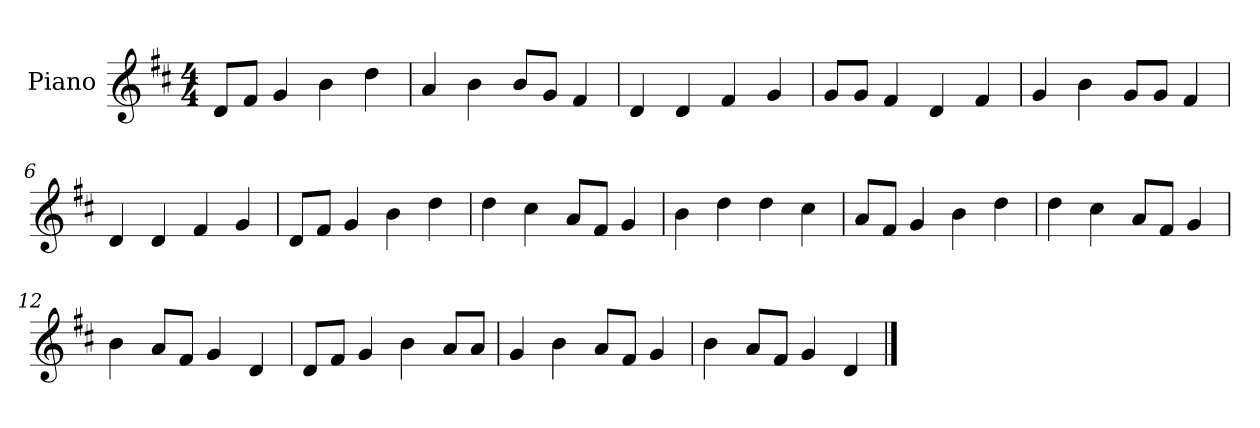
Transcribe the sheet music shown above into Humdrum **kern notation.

**kern
*part1
*staff1
*I"Piano
*I'P-no
*clefG2
*k[f#c#]
*M4/4
*MM90
=1
8d/L
8f#/J
4g/
4b\
4dd\
=2
4a/
4b\
8b/L
8g/J
4f#/
=3
4d/
4d/
4f#/
4g/
=4
8g/L
8g/J
4f#/
4d/
4f#/
=5
4g/
4b\
8g/L
8g/J
4f#/
=6
4d/
4d/
4f#/
4g/
=7
8d/L
8f#/J
4g/
4b\
4dd\
!!LO:LB:g=z
=8
4dd\
4cc#\
8a/L
8f#/J
4g/
=9
4b\
4dd\
4dd\
4cc#\
=10
8a/L
8f#/J
4g/
4b\
4dd\
=11
4dd\
4cc#\
8a/L
8f#/J
4g/
=12
4b\
8a/L
8f#/J
4g/
4d/
=13
8d/L
8f#/J
4g/
4b\
8a/L
8a/J
=14
4g/
4b\
8a/L
8f#/J
4g/
!!LO:LB:g=z
=15
4b\
8a/L
8f#/J
4g/
4d/
==
*-
